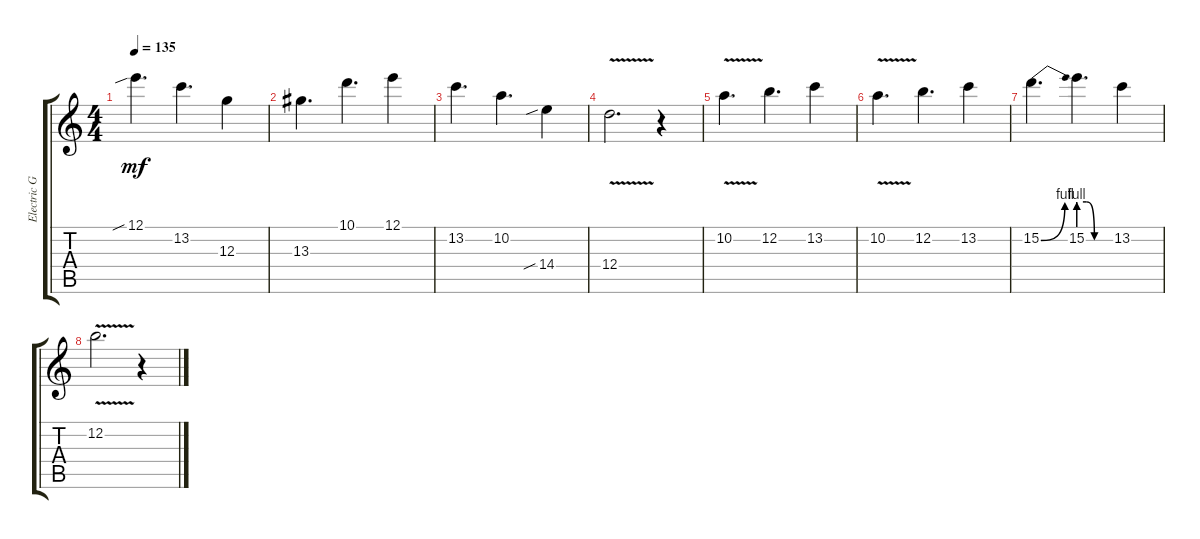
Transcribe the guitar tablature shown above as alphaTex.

\track ("Electric Guitar" "Electric G") {instrument electricguitarclean}
\staff {score tabs}
\tuning (E4 B3 G3 D3 A2 E2) {hide}
\ts (4 4)
\tempo 135
\clef g2
\ks c
12.1{sib}.4{d dy mf instrument electricguitarclean} 13.2.4{d} 12.3.4 |
13.3.4{d} 10.1.4{d} 12.1.4 |
13.2.4{d} 10.2.4{d} 14.4{sib}.4 |
12.4{v}.2{d} r.4 |
10.2{v}.4{d} 12.2.4{d} 13.2.4 |
10.2{v}.4{d} 12.2.4{d} 13.2.4 |
15.2{be (bend 0 0 60 4)}.4{d} 15.2{be (custom 0 4 15 4 30 0 60 0)}.4{d} 13.2.4 |
12.2{v}.2{d} r.4
